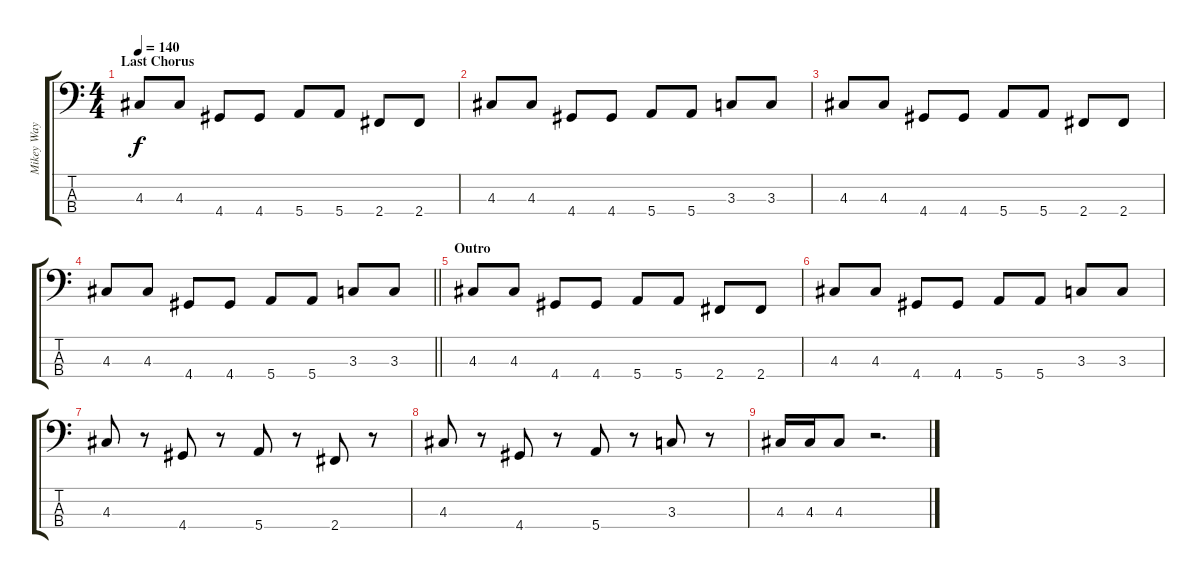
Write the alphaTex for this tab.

\track ("Mikey Way" "Mikey Way") {instrument electricbasspick}
\staff {score tabs}
\tuning (G2 D2 A1 E1) {hide}
\ts (4 4)
\section ("" "Last Chorus")
\tempo 140
\clef f4
\ks c
4.3.8{dy f} 4.3.8 4.4.8 4.4.8 5.4.8 5.4.8 2.4.8 2.4.8 |
4.3.8 4.3.8 4.4.8 4.4.8 5.4.8 5.4.8 3.3.8 3.3.8 |
4.3.8 4.3.8 4.4.8 4.4.8 5.4.8 5.4.8 2.4.8 2.4.8 |
\barLineRight lightlight
4.3.8 4.3.8 4.4.8 4.4.8 5.4.8 5.4.8 3.3.8 3.3.8 |
\section ("" "Outro")
4.3.8 4.3.8 4.4.8 4.4.8 5.4.8 5.4.8 2.4.8 2.4.8 |
4.3.8 4.3.8 4.4.8 4.4.8 5.4.8 5.4.8 3.3.8 3.3.8 |
4.3.8 r.8 4.4.8 r.8 5.4.8 r.8 2.4.8 r.8 |
4.3.8 r.8 4.4.8 r.8 5.4.8 r.8 3.3.8 r.8 |
4.3.16 4.3.16 4.3.8 r.2{d}
